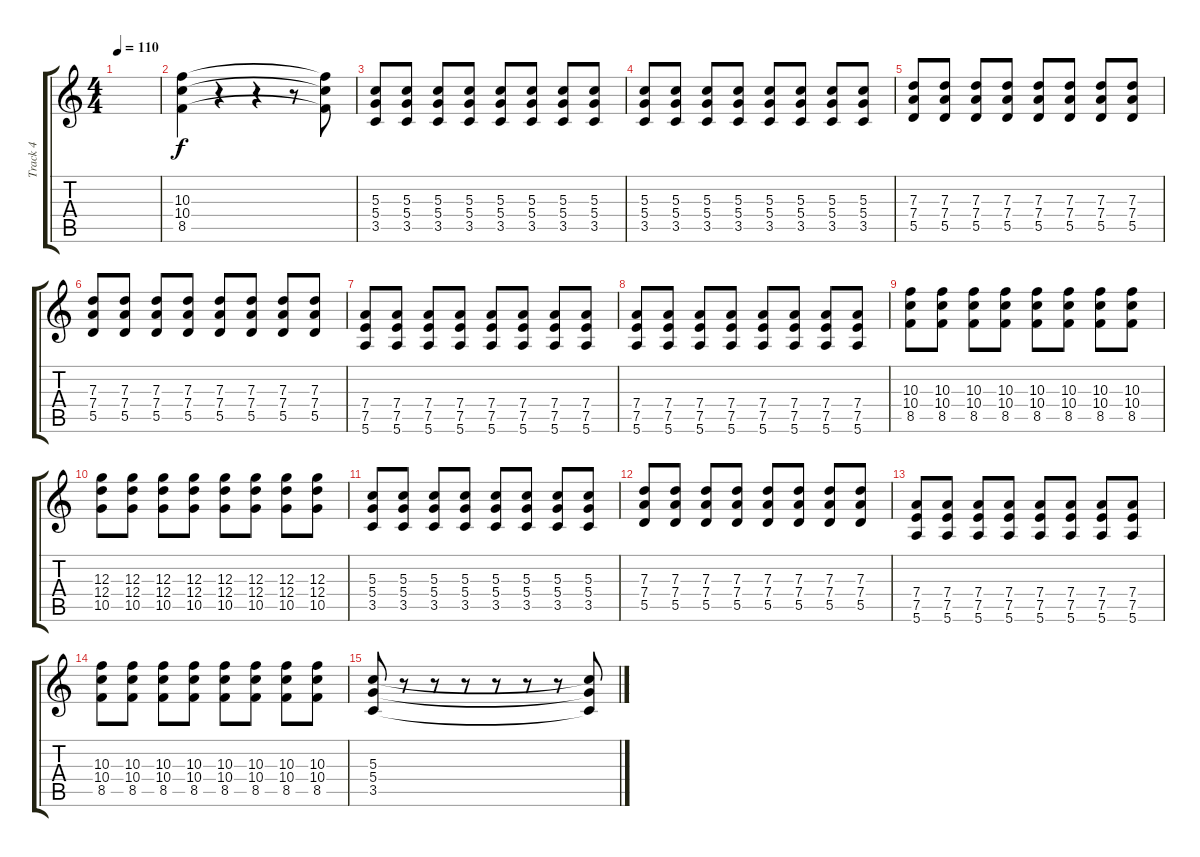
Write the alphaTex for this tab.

\track ("Track 4" "Track 4") {instrument distortionguitar}
\staff {score tabs}
\tuning (E4 B3 G3 D3 A2 E2) {hide}
\ts (4 4)
\tempo 110
\clef g2
\ks c
|
(10.3 10.4 8.5).4 r.4 r.4 r.8 (10.3{t} 10.4{t} 8.5{t}).8 |
(5.3 5.4 3.5).8 (5.3 5.4 3.5).8 (5.3 5.4 3.5).8 (5.3 5.4 3.5).8 (5.3 5.4 3.5).8 (5.3 5.4 3.5).8 (5.3 5.4 3.5).8 (5.3 5.4 3.5).8 |
(5.3 5.4 3.5).8 (5.3 5.4 3.5).8 (5.3 5.4 3.5).8 (5.3 5.4 3.5).8 (5.3 5.4 3.5).8 (5.3 5.4 3.5).8 (5.3 5.4 3.5).8 (5.3 5.4 3.5).8 |
(7.3 7.4 5.5).8 (7.3 7.4 5.5).8 (7.3 7.4 5.5).8 (7.3 7.4 5.5).8 (7.3 7.4 5.5).8 (7.3 7.4 5.5).8 (7.3 7.4 5.5).8 (7.3 7.4 5.5).8 |
(7.3 7.4 5.5).8 (7.3 7.4 5.5).8 (7.3 7.4 5.5).8 (7.3 7.4 5.5).8 (7.3 7.4 5.5).8 (7.3 7.4 5.5).8 (7.3 7.4 5.5).8 (7.3 7.4 5.5).8 |
(7.4 7.5 5.6).8 (7.4 7.5 5.6).8 (7.4 7.5 5.6).8 (7.4 7.5 5.6).8 (7.4 7.5 5.6).8 (7.4 7.5 5.6).8 (7.4 7.5 5.6).8 (7.4 7.5 5.6).8 |
(7.4 7.5 5.6).8 (7.4 7.5 5.6).8 (7.4 7.5 5.6).8 (7.4 7.5 5.6).8 (7.4 7.5 5.6).8 (7.4 7.5 5.6).8 (7.4 7.5 5.6).8 (7.4 7.5 5.6).8 |
(10.3 10.4 8.5).8 (10.3 10.4 8.5).8 (10.3 10.4 8.5).8 (10.3 10.4 8.5).8 (10.3 10.4 8.5).8 (10.3 10.4 8.5).8 (10.3 10.4 8.5).8 (10.3 10.4 8.5).8 |
(12.3 12.4 10.5).8 (12.3 12.4 10.5).8 (12.3 12.4 10.5).8 (12.3 12.4 10.5).8 (12.3 12.4 10.5).8 (12.3 12.4 10.5).8 (12.3 12.4 10.5).8 (12.3 12.4 10.5).8 |
(5.3 5.4 3.5).8 (5.3 5.4 3.5).8 (5.3 5.4 3.5).8 (5.3 5.4 3.5).8 (5.3 5.4 3.5).8 (5.3 5.4 3.5).8 (5.3 5.4 3.5).8 (5.3 5.4 3.5).8 |
(7.3 7.4 5.5).8 (7.3 7.4 5.5).8 (7.3 7.4 5.5).8 (7.3 7.4 5.5).8 (7.3 7.4 5.5).8 (7.3 7.4 5.5).8 (7.3 7.4 5.5).8 (7.3 7.4 5.5).8 |
(7.4 7.5 5.6).8 (7.4 7.5 5.6).8 (7.4 7.5 5.6).8 (7.4 7.5 5.6).8 (7.4 7.5 5.6).8 (7.4 7.5 5.6).8 (7.4 7.5 5.6).8 (7.4 7.5 5.6).8 |
(10.3 10.4 8.5).8 (10.3 10.4 8.5).8 (10.3 10.4 8.5).8 (10.3 10.4 8.5).8 (10.3 10.4 8.5).8 (10.3 10.4 8.5).8 (10.3 10.4 8.5).8 (10.3 10.4 8.5).8 |
(5.3 5.4 3.5).8 r.8 r.8 r.8 r.8 r.8 r.8 (5.3{t} 5.4{t} 3.5{t}).8
